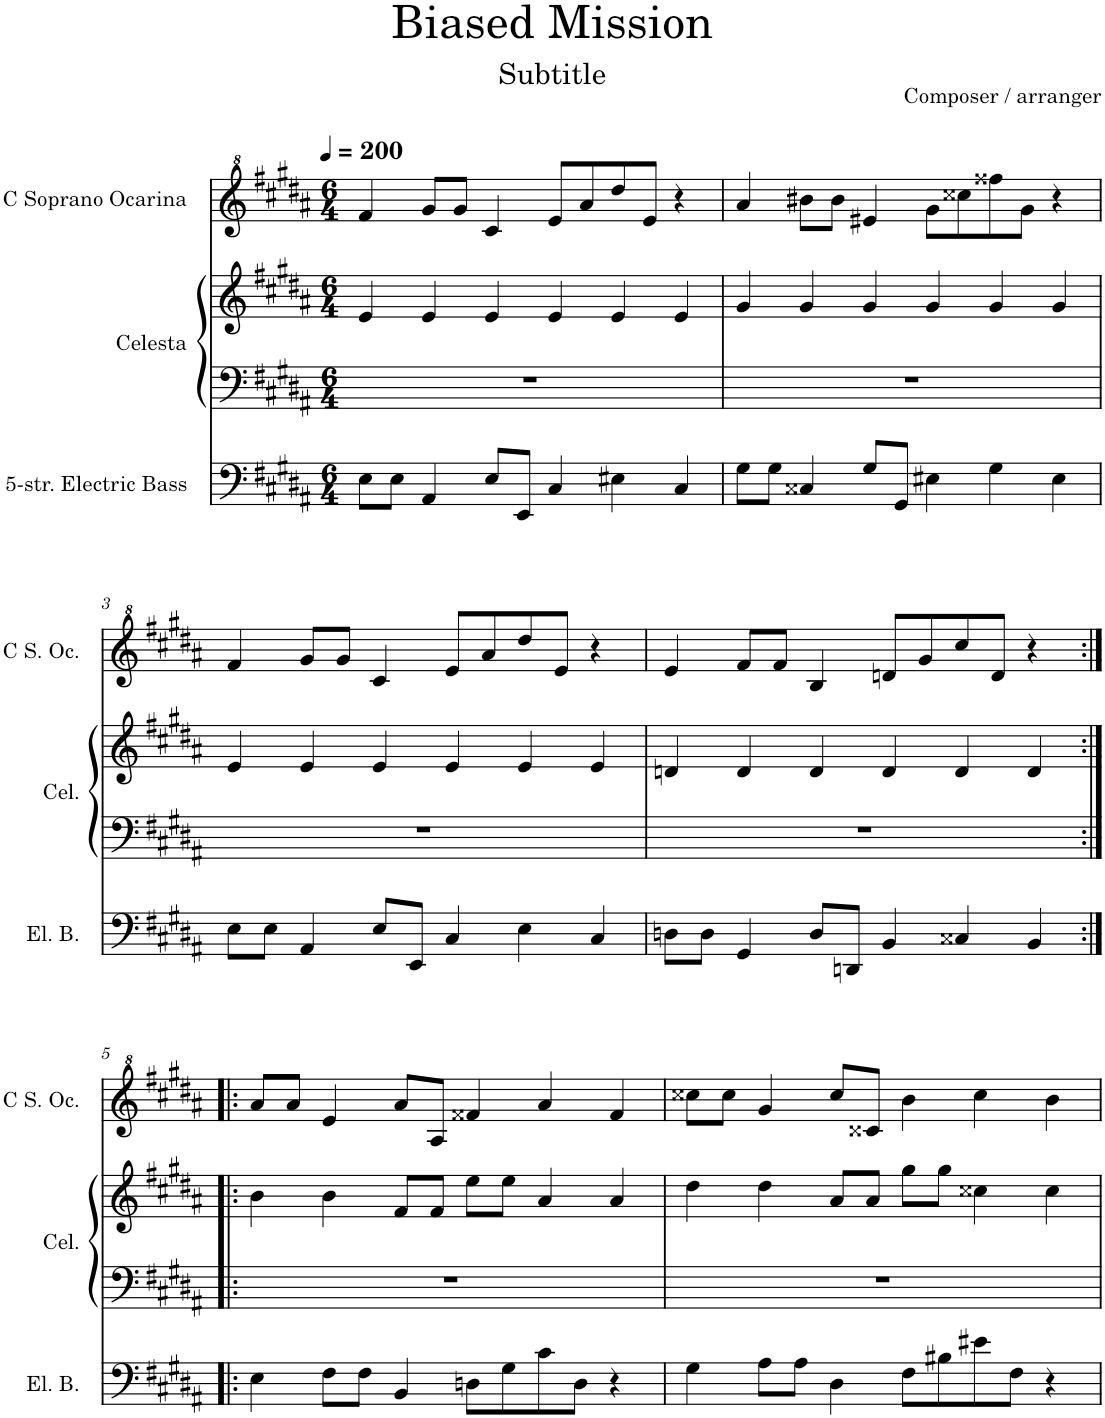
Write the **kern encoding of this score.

**kern	**kern	**kern	**kern
*part3	*part2	*part2	*part1
*staff4	*staff3	*staff2	*staff1
*I"5-str. Electric Bass	*I"Celesta	*	*I"C Soprano Ocarina
*I'El. B.	*I'Cel.	*	*I'C S. Oc.
*clefF4	*clefF4	*clefG2	*clefG^2
*Trd7c12	*Trd-7c-12	*Trd-7c-12	*
*k[f#c#g#d#a#]	*k[f#c#g#d#a#]	*k[f#c#g#d#a#]	*k[f#c#g#d#a#]
*M6/4	*M6/4	*M6/4	*M6/4
*MM200	*MM200	*MM200	*MM200
=1	=1	=1	=1
8E\L	1.r	4e/	4ff#/
8E\J	.	.	.
4AA#/	.	4e/	8gg#/L
.	.	.	8gg#/J
8E/L	.	4e/	4cc#/
8EE/J	.	.	.
4C#/	.	4e/	8ee/L
.	.	.	8aa#/
4E#X\	.	4e/	8ddd#/
.	.	.	8ee/J
4C#/	.	4e/	4r
=2	=2	=2	=2
8G#\L	1.r	4g#/	4aa#/
8G#\J	.	.	.
4C##X/	.	4g#/	8bb#X\L
.	.	.	8bb#\J
8G#/L	.	4g#/	4ee#X/
8GG#/J	.	.	.
4E#X\	.	4g#/	8gg#\L
.	.	.	8ccc##X\
4G#\	.	4g#/	8fff##X\
.	.	.	8gg#\J
4E#\	.	4g#/	4r
!!LO:LB:g=z
=3	=3	=3	=3
8E\L	1.r	4e/	4ff#/
8E\J	.	.	.
4AA#/	.	4e/	8gg#/L
.	.	.	8gg#/J
8E/L	.	4e/	4cc#/
8EE/J	.	.	.
4C#/	.	4e/	8ee/L
.	.	.	8aa#/
4E\	.	4e/	8ddd#/
.	.	.	8ee/J
4C#/	.	4e/	4r
=4	=4	=4	=4
8Dn\L	1.r	4dn/	4ee/
8D\J	.	.	.
4GG#/	.	4d/	8ff#/L
.	.	.	8ff#/J
8D/L	.	4d/	4b/
8DDn/J	.	.	.
4BB/	.	4d/	8ddn/L
.	.	.	8gg#/
4C##X/	.	4d/	8ccc#/
.	.	.	8dd/J
4BB/	.	4d/	4r
!!LO:LB:g=z
=5:|!|:	=5:|!|:	=5:|!|:	=5:|!|:
4E\	1.r	4b\	8aa#/L
.	.	.	8aa#/J
8F#\L	.	4b\	4ee/
8F#\J	.	.	.
4BB/	.	8f#/L	8aa#/L
.	.	8f#/J	8a#/J
8Dn\L	.	8ee\L	4ff##X/
8G#\	.	8ee\J	.
8c#\	.	4a#/	4aa#/
8D\J	.	.	.
4r	.	4a#/	4ff##/
=6	=6	=6	=6
4G#\	1.r	4dd#\	8ccc##X\L
.	.	.	8ccc##\J
8A#\L	.	4dd#\	4gg#/
8A#\J	.	.	.
4D#\	.	8a#/L	8ccc##/L
.	.	8a#/J	8cc##X/J
8F#\L	.	8gg#\L	4bb\
8B#X\	.	8gg#\J	.
8e#X\	.	4cc##X\	4ccc##\
8F#\J	.	.	.
4r	.	4cc##\	4bb\
=	=	=	=
*-	*-	*-	*-
